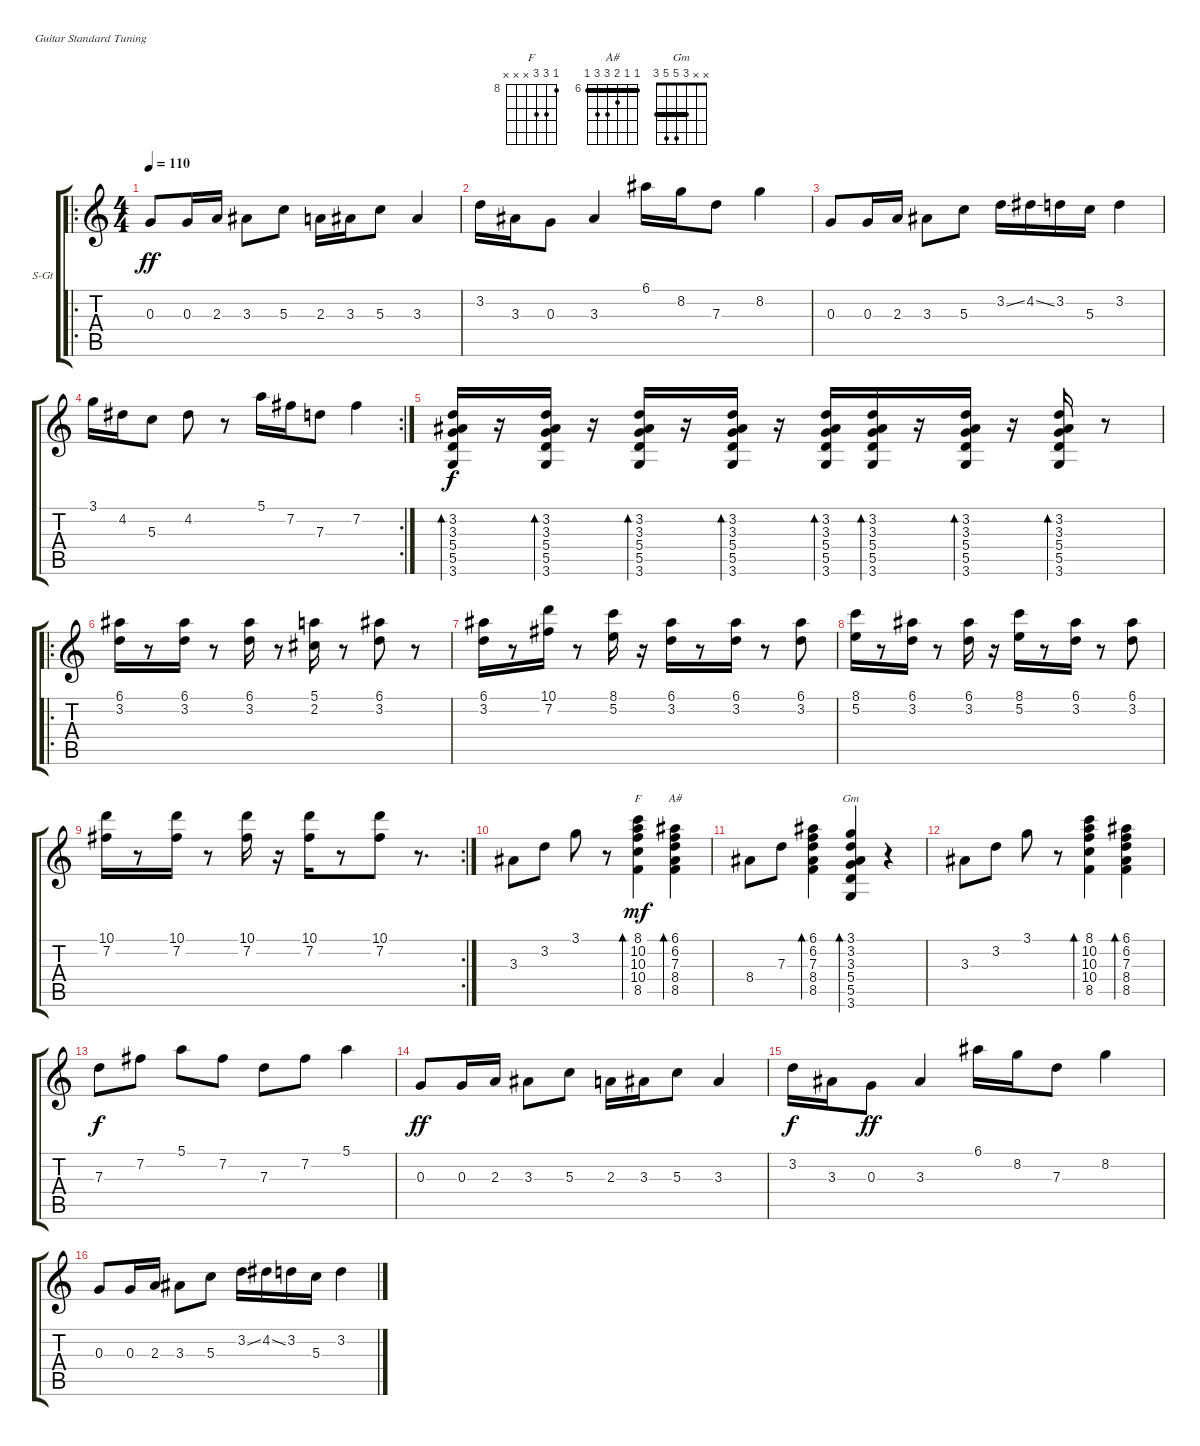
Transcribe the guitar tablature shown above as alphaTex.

\defaultSystemsLayout 4
\bracketExtendMode groupsimilarinstruments
\firstSystemTrackNameOrientation horizontal
\otherSystemsTrackNameOrientation horizontal
\track ("Steel Guitar" "S-Gt") {instrument acousticguitarsteel}
\staff {score tabs}
\tuning (E4 B3 G3 D3 A2 E2)
\chord ("F" 8 10 10 x x x) {firstfret 8}
\chord ("A#" 6 6 7 8 8 6) {firstfret 6 barre (6 6)}
\chord ("Gm" x x 3 5 5 3) {barre 3}
\ro
\ts (4 4)
\tempo 110
\clef g2
\ks c
0.3.8{dy ff instrument acousticguitarsteel} 0.3.16 2.3.16 3.3.8 5.3.8 2.3.16 3.3.16 5.3.8 3.3.4 |
3.2.16 3.3.16 0.3.8 3.3.4 6.1.16 8.2.16 7.3.8 8.2.4 |
0.3.8 0.3.16 2.3.16 3.3.8 5.3.8 3.2{ss}.16 4.2{ss}.16 3.2.16 5.3.16 3.2.4 |
\rc 2
3.1.16 4.2.16 5.3.8 4.2.8 r.8 5.1.16 7.2.16 7.3.8 7.2.4 |
(3.6 5.5 5.4 3.3 3.2).16{bd 33 dy f} r.16 (3.6 5.5 5.4 3.3 3.2).16{bd 33} r.16 (3.6 5.5 5.4 3.3 3.2).16{bd 33} r.16 (3.6 5.5 5.4 3.3 3.2).16{bd 33} r.16 (3.6 5.5 5.4 3.3 3.2).16{bd 33} (3.6 5.5 5.4 3.3 3.2).16{bd 33} r.16 (3.6 5.5 5.4 3.3 3.2).16{bd 33} r.16 (3.6 5.5 5.4 3.3 3.2).16{bd 33} r.8 |
\ro
(3.2 6.1).16 r.8 (3.2 6.1).16 r.8 (3.2 6.1).16 r.8 (2.2 5.1).16 r.8 (3.2 6.1).8 r.8 |
(3.2 6.1).16 r.8 (10.1 7.2).16 r.8 (8.1 5.2).16 r.16 (6.1 3.2).16 r.8 (3.2 6.1).16 r.8 (3.2 6.1).8 |
(8.1 5.2).16 r.8 (3.2 6.1).16 r.8 (3.2 6.1).16 r.16 (8.1 5.2).16 r.8 (3.2 6.1).16 r.8 (6.1 3.2).8 |
\rc 2
(10.1 7.2).16 r.8 (10.1 7.2).16 r.8 (10.1 7.2).16 r.16 (10.1 7.2).16 r.8 (10.1 7.2).8 r.8{d} |
3.3.8 3.2.8 3.1.8 r.8 (10.3 10.2 8.1 10.4 8.5).4{bd 138 ch "F" dy mf} (8.5 8.4 7.3 6.2 6.1).4{bd 138 ch "A#"} |
8.4.8 7.3.8 (8.5 8.4 7.3 6.2 6.1).4{bd 241} (3.6 5.5 5.4 3.3 3.1 3.2).4{bd 241 ch "Gm"} r.4 |
3.3.8 3.2.8 3.1.8 r.8 (10.3 10.2 8.1 10.4 8.5).4{bd 139} (8.5 8.4 7.3 6.2 6.1).4{bd 247} |
7.3.8{dy f} 7.2.8 5.1.8 7.2.8 7.3.8 7.2.8 5.1.4 |
0.3.8{dy ff} 0.3.16 2.3.16 3.3.8 5.3.8 2.3.16 3.3.16 5.3.8 3.3.4 |
3.2.16{dy f} 3.3.16 0.3.8{dy ff} 3.3.4 6.1.16 8.2.16 7.3.8 8.2.4 |
0.3.8 0.3.16 2.3.16 3.3.8 5.3.8 3.2{ss}.16 4.2{ss}.16 3.2.16 5.3.16 3.2.4
